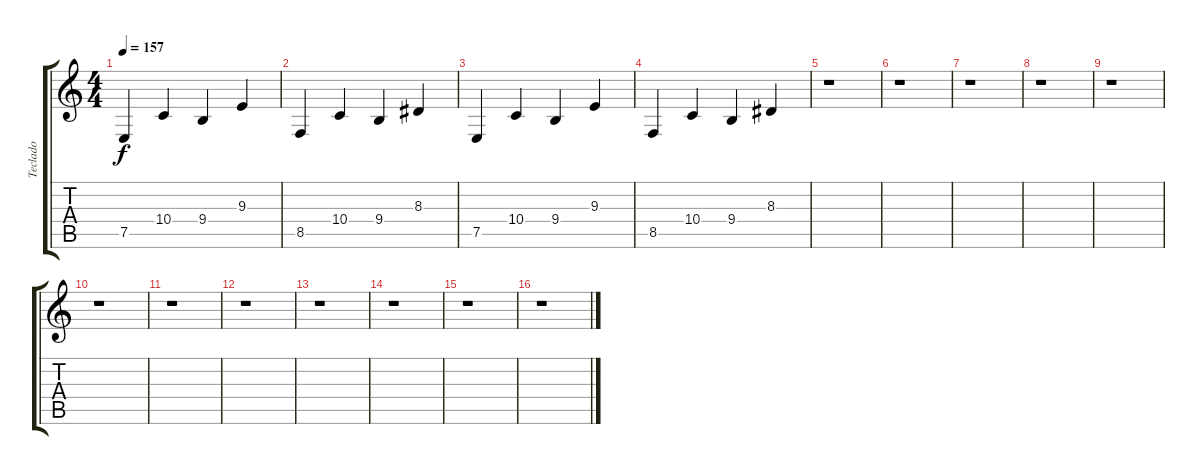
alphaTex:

\track ("Teclado" "Teclado") {instrument acousticgrandpiano}
\staff {score tabs}
\tuning (E4 B3 G3 D3 A2 E2) {hide}
\ts (4 4)
\tempo 157
\clef g2
\ks c
7.5.4{dy f} 10.4.4 9.4.4 9.3.4 |
8.5.4 10.4.4 9.4.4 8.3.4 |
7.5.4 10.4.4 9.4.4 9.3.4 |
8.5.4 10.4.4 9.4.4 8.3.4 |
r.1 |
r.1 |
r.1 |
r.1 |
r.1 |
r.1 |
r.1 |
r.1 |
r.1 |
r.1 |
r.1 |
r.1
